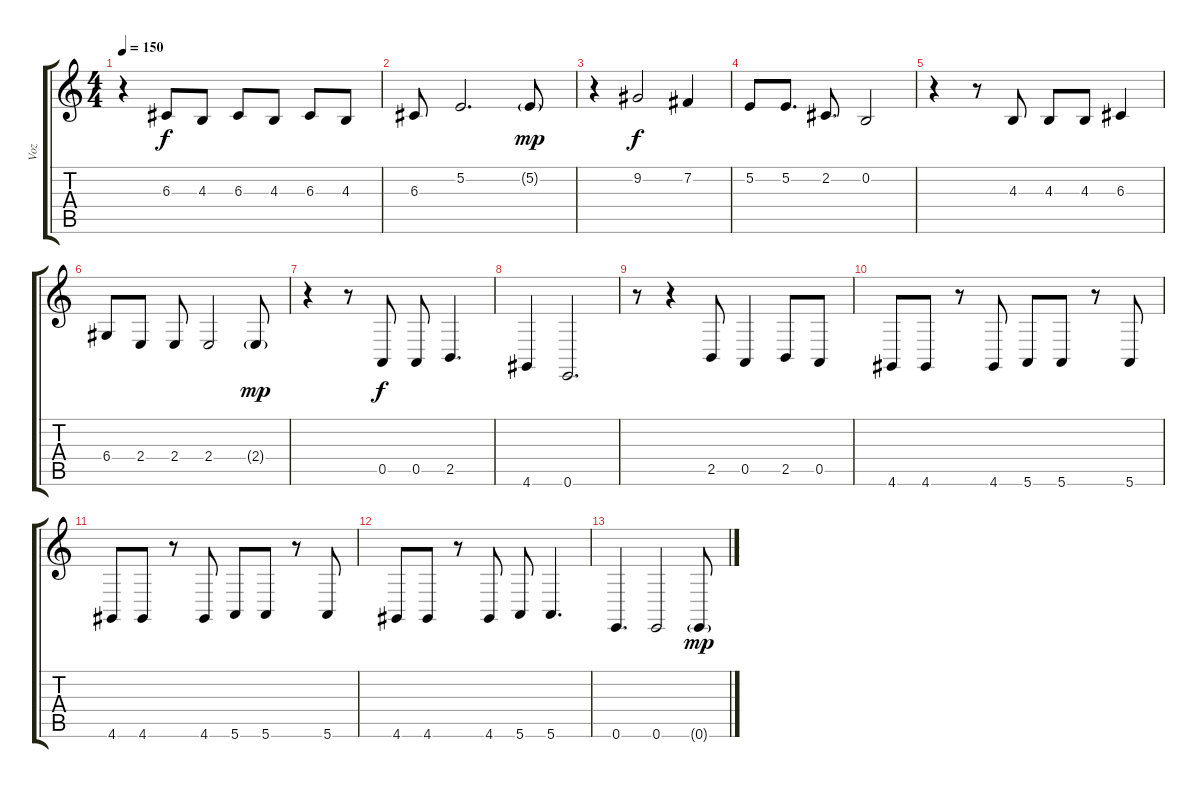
\track ("Voz" "Voz") {instrument synthbrass2}
\staff {score tabs}
\tuning (E4 B3 G3 D3 A2 E2) {hide}
\ts (4 4)
\tempo 150
\clef g2
\ks c
r.4{dy f} 6.3.8 4.3.8 6.3.8 4.3.8 6.3.8 4.3.8 |
6.3.8 5.2.2{d} 5.2{g}.8{dy mp} |
r.4 9.2.2{dy f} 7.2.4 |
5.2.8 5.2.8{d} 2.2.8{d} 0.2.2 |
r.4 r.8 4.3.8 4.3.8 4.3.8 6.3.4 |
6.4.8 2.4.8 2.4.8 2.4.2 2.4{g}.8{dy mp} |
r.4 r.8 0.5.8{dy f} 0.5.8 2.5.4{d} |
4.6.4 0.6.2{d} |
r.8 r.4 2.5.8 0.5.4 2.5.8 0.5.8 |
4.6.8 4.6.8 r.8 4.6.8 5.6.8 5.6.8 r.8 5.6.8 |
4.6.8 4.6.8 r.8 4.6.8 5.6.8 5.6.8 r.8 5.6.8 |
4.6.8 4.6.8 r.8 4.6.8 5.6.8 5.6.4{d} |
0.6.4{d} 0.6.2 0.6{g}.8{dy mp}
